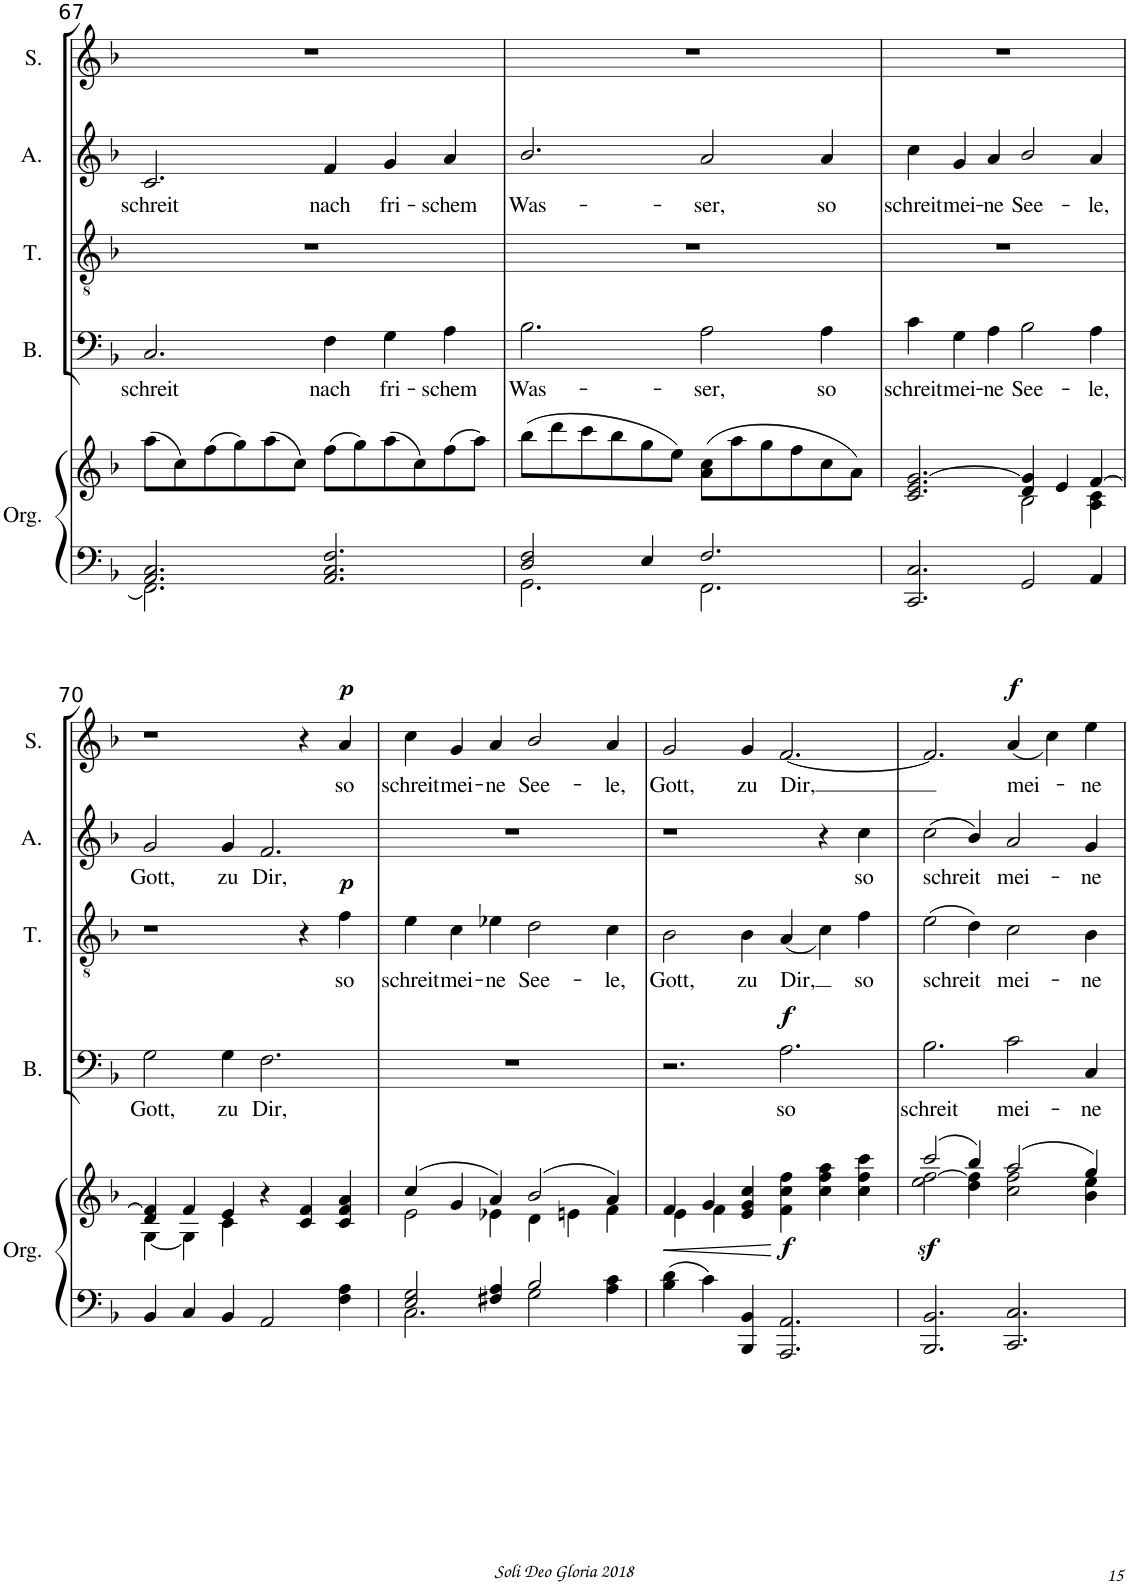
**kern	**kern	**dynam	**kern	**text	**dynam	**kern	**text	**dynam	**kern	**text	**kern	**text	**dynam
*part5	*part5	*part5	*part4	*part4	*part4	*part3	*part3	*part3	*part2	*part2	*part1	*part1	*part1
*staff6	*staff5	*staff5/6	*staff4	*staff4	*staff4	*staff3	*staff3	*staff3	*staff2	*staff2	*staff1	*staff1	*staff1
*I"Orgue	*	*	*I"Bass	*	*	*I"Tenor	*	*	*I"Alti	*	*I"Soprano	*	*
*I'Org.	*	*	*I'B.	*	*	*I'T.	*	*	*I'A.	*	*I'S.	*	*
!!LO:PB:g=z
*clefF4	*clefG2	*	*clefF4	*	*	*clefGv2	*	*	*clefG2	*	*clefG2	*	*
*k[b-]	*k[b-]	*	*k[b-]	*	*	*k[b-]	*	*	*k[b-]	*	*k[b-]	*	*
*F:	*F:	*	*F:	*	*	*	*	*	*F:	*	*F:	*	*
*M6/4	*M6/4	*	*M6/4	*	*	*M6/4	*	*	*M6/4	*	*M6/4	*	*
=67	=67	=67	=67	=67	=67	=67	=67	=67	=67	=67	=67	=67	=67
*^	*^	*	*	*	*	*	*	*	*	*	*	*	*
!	!	!	!	!	!	!LO:LY:b	!	!	!	!	!	!LO:LY:b	!	!	!
2.AA/ 2.C/	2.FF\]	1.ryy	(>8aa\L	.	2.C/	schreit	.	1.r	.	.	2.c/	schreit	1.r	.	.
.	.	.	8cc\)	.	.	.	.	.	.	.	.	.	.	.	.
.	.	.	(>8ff\	.	.	.	.	.	.	.	.	.	.	.	.
.	.	.	8gg\)	.	.	.	.	.	.	.	.	.	.	.	.
.	.	.	(>8aa\	.	.	.	.	.	.	.	.	.	.	.	.
.	.	.	8cc\J)	.	.	.	.	.	.	.	.	.	.	.	.
!	!	!	!	!	!	!LO:LY:b	!	!	!	!	!	!LO:LY:b	!	!	!
2.AA/ 2.C/ 2.F/	2.ryy	.	(>8ff\L	.	4F\	nach	.	.	.	.	4f/	nach	.	.	.
.	.	.	8gg\)	.	.	.	.	.	.	.	.	.	.	.	.
!	!	!	!	!	!	!LO:LY:b	!	!	!	!	!	!LO:LY:b	!	!	!
.	.	.	(>8aa\	.	4G\	fri-	.	.	.	.	4g/	fri-	.	.	.
.	.	.	8cc\)	.	.	.	.	.	.	.	.	.	.	.	.
!	!	!	!	!	!	!LO:LY:b	!	!	!	!	!	!LO:LY:b	!	!	!
.	.	.	(>8ff\	.	4A\	-schem	.	.	.	.	4a/	-schem	.	.	.
.	.	.	8aa\J)	.	.	.	.	.	.	.	.	.	.	.	.
=68	=68	=68	=68	=68	=68	=68	=68	=68	=68	=68	=68	=68	=68	=68	=68
!	!	!	!	!	!	!LO:LY:b	!	!	!	!	!	!LO:LY:b	!	!	!
2D/ 2F/	2.GG\	1.ryy	(>8bb-\L	.	2.B-\	Was-	.	1.r	.	.	2.b-/	Was-	1.r	.	.
.	.	.	8ddd\	.	.	.	.	.	.	.	.	.	.	.	.
.	.	.	8ccc\	.	.	.	.	.	.	.	.	.	.	.	.
.	.	.	8bb-\	.	.	.	.	.	.	.	.	.	.	.	.
4E/	.	.	8gg\	.	.	.	.	.	.	.	.	.	.	.	.
.	.	.	8ee\J)	.	.	.	.	.	.	.	.	.	.	.	.
!	!	!	!	!	!	!LO:LY:b	!	!	!	!	!	!LO:LY:b	!	!	!
2.F/	2.FF\	.	(>8a\ 8cc\L	.	2A\	-ser,	.	.	.	.	2a/	-ser,	.	.	.
.	.	.	8aa\	.	.	.	.	.	.	.	.	.	.	.	.
.	.	.	8gg\	.	.	.	.	.	.	.	.	.	.	.	.
.	.	.	8ff\	.	.	.	.	.	.	.	.	.	.	.	.
!	!	!	!	!	!	!LO:LY:b	!	!	!	!	!	!LO:LY:b	!	!	!
.	.	.	8cc\	.	4A\	so	.	.	.	.	4a/	so	.	.	.
.	.	.	8a\J)	.	.	.	.	.	.	.	.	.	.	.	.
*v	*v	*	*	*	*	*	*	*	*	*	*	*	*	*	*
=69	=69	=69	=69	=69	=69	=69	=69	=69	=69	=69	=69	=69	=69	=69
!	!	!	!	!	!LO:LY:b	!	!	!	!	!	!LO:LY:b	!	!	!
2.CC/ 2.C/	2.c/ 2.e/ [>2.g/	2.ryy	.	4c\	schreit	.	1.r	.	.	4cc\	schreit	1.r	.	.
!	!	!	!	!	!LO:LY:b	!	!	!	!	!	!LO:LY:b	!	!	!
.	.	.	.	4G\	mei-	.	.	.	.	4g/	mei-	.	.	.
!	!	!	!	!	!LO:LY:b	!	!	!	!	!	!LO:LY:b	!	!	!
.	.	.	.	4A\	-ne	.	.	.	.	4a/	-ne	.	.	.
!	!	!	!	!	!LO:LY:b	!	!	!	!	!	!LO:LY:b	!	!	!
2GG/	4d/ 4g/]	2B-\	.	2B-\	See-	.	.	.	.	2b-/	See-	.	.	.
.	4e/	.	.	.	.	.	.	.	.	.	.	.	.	.
!	!	!	!	!	!LO:LY:b	!	!	!	!	!	!LO:LY:b	!	!	!
4AA/	[>4f/	4A\ 4c\	.	4A\	-le,	.	.	.	.	4a/	-le,	.	.	.
!!LO:LB:g=z
=70	=70	=70	=70	=70	=70	=70	=70	=70	=70	=70	=70	=70	=70	=70
!	!	!	!	!	!LO:LY:b	!	!	!	!	!	!LO:LY:b	!	!	!
4BB-/	4d/ 4f/]	[<4G\	.	2G\	Gott,	.	1r	.	.	2g/	Gott,	1r	.	.
4C/	4f/	4G\]	.	.	.	.	.	.	.	.	.	.	.	.
!	!	!	!	!	!LO:LY:b	!	!	!	!	!	!LO:LY:b	!	!	!
4BB-/	4e/	4c\	.	4G\	zu	.	.	.	.	4g/	zu	.	.	.
!	!	!	!	!	!LO:LY:b	!	!	!	!	!	!LO:LY:b	!	!	!
2AA/	4r	2.ryy	.	2.F\	Dir,	.	.	.	.	2.f/	Dir,	.	.	.
.	4c/ 4f/	.	.	.	.	.	4r	.	.	.	.	4r	.	.
!	!	!	!	!	!	!	!	!LO:LY:b	!LO:DY:a	!	!	!	!LO:LY:b	!LO:DY:a
4F\ 4A\	4c/ 4f/ 4a/	.	.	.	.	.	4f\	so	p	.	.	4a/	so	p
=71	=71	=71	=71	=71	=71	=71	=71	=71	=71	=71	=71	=71	=71	=71
*^	*	*	*	*	*	*	*	*	*	*	*	*	*	*
!	!	!	!	!	!	!	!	!	!LO:LY:b	!	!	!	!	!LO:LY:b	!
2E/ 2G/	2.C\	(>4cc/	2e\	.	1.r	.	.	4e\	schreit	.	1.r	.	4cc\	schreit	.
!	!	!	!	!	!	!	!	!	!LO:LY:b	!	!	!	!	!LO:LY:b	!
.	.	4g/	.	.	.	.	.	4c\	mei-	.	.	.	4g/	mei-	.
!	!	!	!	!	!	!	!	!	!LO:LY:b	!	!	!	!	!LO:LY:b	!
4F#X/ 4A/	.	4a/)	4e-X\	.	.	.	.	4e-X\	-ne	.	.	.	4a/	-ne	.
!	!	!	!	!	!	!	!	!	!LO:LY:b	!	!	!	!	!LO:LY:b	!
2B-/	2G\	(>2b-/	4d\	.	.	.	.	2d\	See-	.	.	.	2b-/	See-	.
.	.	.	4en\	.	.	.	.	.	.	.	.	.	.	.	.
!	!	!	!	!	!	!	!	!	!LO:LY:b	!	!	!	!	!LO:LY:b	!
4ryy	4A\ 4c\	4a/)	4f\	.	.	.	.	4c\	-le,	.	.	.	4a/	-le,	.
=72	=72	=72	=72	=72	=72	=72	=72	=72	=72	=72	=72	=72	=72	=72	=72
!	!	!	!	!LO:HP:b	!	!	!	!	!LO:LY:b	!	!	!	!	!LO:LY:b	!
*v	*v	*	*	*	*	*	*	*	*	*	*	*	*	*	*
4B-\ 4d\	4e\	4f/	<	2.r	.	.	2B-\	Gott,	.	1r	.	2g/	Gott,	.
4c\	4f\	4g/	.	.	.	.	.	.	.	.	.	.	.	.
!	!	!	!	!	!	!	!	!LO:LY:b	!	!	!	!	!LO:LY:b	!
4BBB-/ 4BB-/	1ryy	4e/ 4g/ 4cc/	.	.	.	.	4B-\	zu	.	.	.	4g/	zu	.
!	!	!	!LO:DY:n=1:b	!	!LO:LY:b	!LO:DY:a	!	!LO:LY:b	!	!	!	!	!LO:LY:b	!
2.AAA/ 2.AA/	.	4f\ 4cc\ 4ff\	[ f	2.A\	so	f	(<4A/	Dir,	.	.	.	[<2.f/	Dir,	.
.	.	4cc\ 4ff\ 4aa\	.	.	.	.	4c\)	.	.	4r	.	.	.	.
!	!	!	!	!	!	!	!	!LO:LY:b	!	!	!LO:LY:b	!	!	!
.	.	4cc\ 4ff\ 4ccc\	.	.	.	.	4f\	so	.	4cc\	so	.	.	.
=73	=73	=73	=73	=73	=73	=73	=73	=73	=73	=73	=73	=73	=73	=73
!	!	!	!LO:DY:b	!	!LO:LY:b	!	!	!LO:LY:b	!	!	!LO:LY:b	!	!	!
2.BBB-/ 2.BB-/	(>2ccc/	2ee\ [>2ff\	sf	2.B-\	schreit	.	(>2e\	schreit	.	(>2cc\	schreit	2.f/]	.	.
.	4bb-/)	4dd\ 4ff\]	.	.	.	.	4d\)	.	.	4b-/)	.	.	.	.
!	!	!	!	!	!LO:LY:b	!	!	!LO:LY:b	!	!	!LO:LY:b	!	!LO:LY:b	!LO:DY:a
2.CC/ 2.C/	(>2aa/	2cc\ 2ff\	.	2c\	mei-	.	2c\	mei-	.	2a/	mei-	(<4a/	mei-	f
.	.	.	.	.	.	.	.	.	.	.	.	4cc\)	.	.
!	!	!	!	!	!LO:LY:b	!	!	!LO:LY:b	!	!	!LO:LY:b	!	!LO:LY:b	!
.	4gg/)	4b-\ 4ee\	.	4C/	-ne	.	4B-\	-ne	.	4g/	-ne	4ee\	-ne	.
*	*v	*v	*	*	*	*	*	*	*	*	*	*	*	*
=	=	=	=	=	=	=	=	=	=	=	=	=	=
*-	*-	*-	*-	*-	*-	*-	*-	*-	*-	*-	*-	*-	*-
